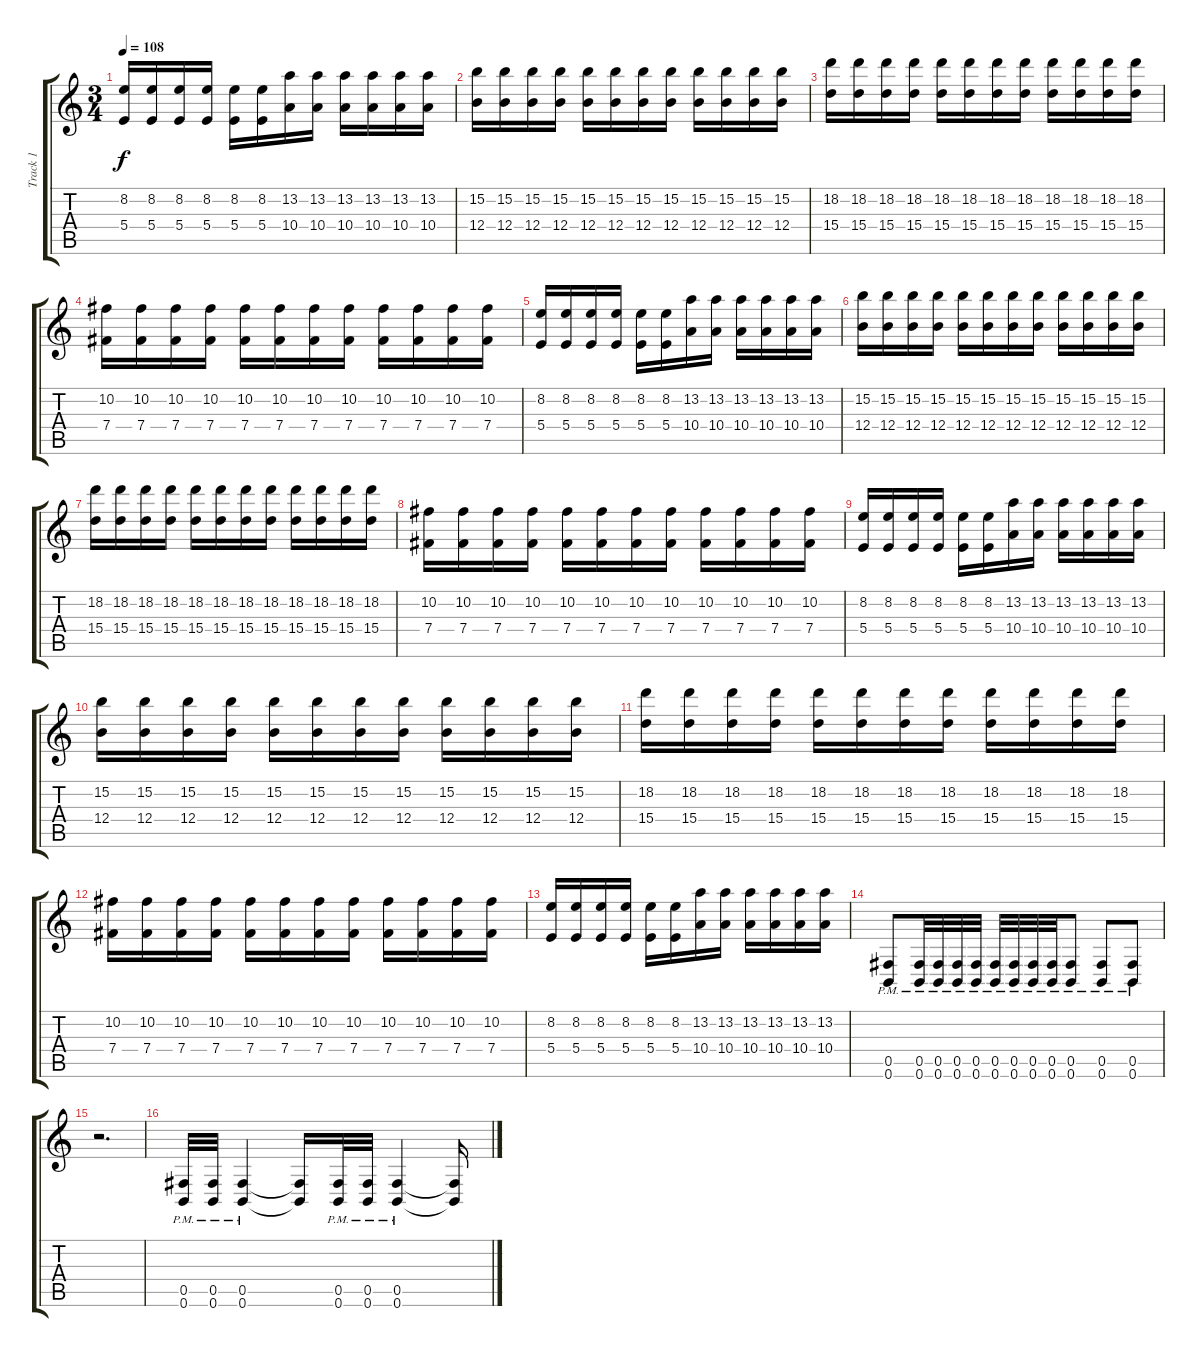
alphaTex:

\track ("Track 1" "Track 1") {instrument distortionguitar}
\staff {score tabs}
\tuning (Db4 Ab3 E3 B2 Gb2 B1) {hide}
\ts (3 4)
\tempo 108
\clef g2
\ks c
(8.2 5.4).16{dy f} (8.2 5.4).16 (8.2 5.4).16 (8.2 5.4).16 (8.2 5.4).16 (8.2 5.4).16 (13.2 10.4).16 (13.2 10.4).16 (13.2 10.4).16 (13.2 10.4).16 (13.2 10.4).16 (13.2 10.4).16 |
(15.2 12.4).16 (15.2 12.4).16 (15.2 12.4).16 (15.2 12.4).16 (15.2 12.4).16 (15.2 12.4).16 (15.2 12.4).16 (15.2 12.4).16 (15.2 12.4).16 (15.2 12.4).16 (15.2 12.4).16 (15.2 12.4).16 |
(18.2 15.4).16 (18.2 15.4).16 (18.2 15.4).16 (18.2 15.4).16 (18.2 15.4).16 (18.2 15.4).16 (18.2 15.4).16 (18.2 15.4).16 (18.2 15.4).16 (18.2 15.4).16 (18.2 15.4).16 (18.2 15.4).16 |
(10.2 7.4).16 (10.2 7.4).16 (10.2 7.4).16 (10.2 7.4).16 (10.2 7.4).16 (10.2 7.4).16 (10.2 7.4).16 (10.2 7.4).16 (10.2 7.4).16 (10.2 7.4).16 (10.2 7.4).16 (10.2 7.4).16 |
(8.2 5.4).16 (8.2 5.4).16 (8.2 5.4).16 (8.2 5.4).16 (8.2 5.4).16 (8.2 5.4).16 (13.2 10.4).16 (13.2 10.4).16 (13.2 10.4).16 (13.2 10.4).16 (13.2 10.4).16 (13.2 10.4).16 |
(15.2 12.4).16 (15.2 12.4).16 (15.2 12.4).16 (15.2 12.4).16 (15.2 12.4).16 (15.2 12.4).16 (15.2 12.4).16 (15.2 12.4).16 (15.2 12.4).16 (15.2 12.4).16 (15.2 12.4).16 (15.2 12.4).16 |
(18.2 15.4).16 (18.2 15.4).16 (18.2 15.4).16 (18.2 15.4).16 (18.2 15.4).16 (18.2 15.4).16 (18.2 15.4).16 (18.2 15.4).16 (18.2 15.4).16 (18.2 15.4).16 (18.2 15.4).16 (18.2 15.4).16 |
(10.2 7.4).16 (10.2 7.4).16 (10.2 7.4).16 (10.2 7.4).16 (10.2 7.4).16 (10.2 7.4).16 (10.2 7.4).16 (10.2 7.4).16 (10.2 7.4).16 (10.2 7.4).16 (10.2 7.4).16 (10.2 7.4).16 |
(8.2 5.4).16 (8.2 5.4).16 (8.2 5.4).16 (8.2 5.4).16 (8.2 5.4).16 (8.2 5.4).16 (13.2 10.4).16 (13.2 10.4).16 (13.2 10.4).16 (13.2 10.4).16 (13.2 10.4).16 (13.2 10.4).16 |
(15.2 12.4).16 (15.2 12.4).16 (15.2 12.4).16 (15.2 12.4).16 (15.2 12.4).16 (15.2 12.4).16 (15.2 12.4).16 (15.2 12.4).16 (15.2 12.4).16 (15.2 12.4).16 (15.2 12.4).16 (15.2 12.4).16 |
(18.2 15.4).16 (18.2 15.4).16 (18.2 15.4).16 (18.2 15.4).16 (18.2 15.4).16 (18.2 15.4).16 (18.2 15.4).16 (18.2 15.4).16 (18.2 15.4).16 (18.2 15.4).16 (18.2 15.4).16 (18.2 15.4).16 |
(10.2 7.4).16 (10.2 7.4).16 (10.2 7.4).16 (10.2 7.4).16 (10.2 7.4).16 (10.2 7.4).16 (10.2 7.4).16 (10.2 7.4).16 (10.2 7.4).16 (10.2 7.4).16 (10.2 7.4).16 (10.2 7.4).16 |
(8.2 5.4).16 (8.2 5.4).16 (8.2 5.4).16 (8.2 5.4).16 (8.2 5.4).16 (8.2 5.4).16 (13.2 10.4).16 (13.2 10.4).16 (13.2 10.4).16 (13.2 10.4).16 (13.2 10.4).16 (13.2 10.4).16 |
(0.5{pm} 0.6{pm}).8 (0.5{pm} 0.6{pm}).32 (0.5{pm} 0.6{pm}).32 (0.5{pm} 0.6{pm}).32 (0.5{pm} 0.6{pm}).32 (0.5{pm} 0.6{pm}).32 (0.5{pm} 0.6{pm}).32 (0.5{pm} 0.6{pm}).32 (0.5{pm} 0.6{pm}).32 (0.5{pm} 0.6{pm}).8 (0.5{pm} 0.6{pm}).8 (0.5{pm} 0.6{pm}).8 |
r.2{d} |
(0.5{pm} 0.6{pm}).32 (0.5{pm} 0.6{pm}).32 (0.5{pm} 0.6{pm}).4 (0.5{t} 0.6{t}).16 (0.5{pm} 0.6{pm}).32 (0.5{pm} 0.6{pm}).32 (0.5{pm} 0.6{pm}).4 (0.5{t} 0.6{t}).16
